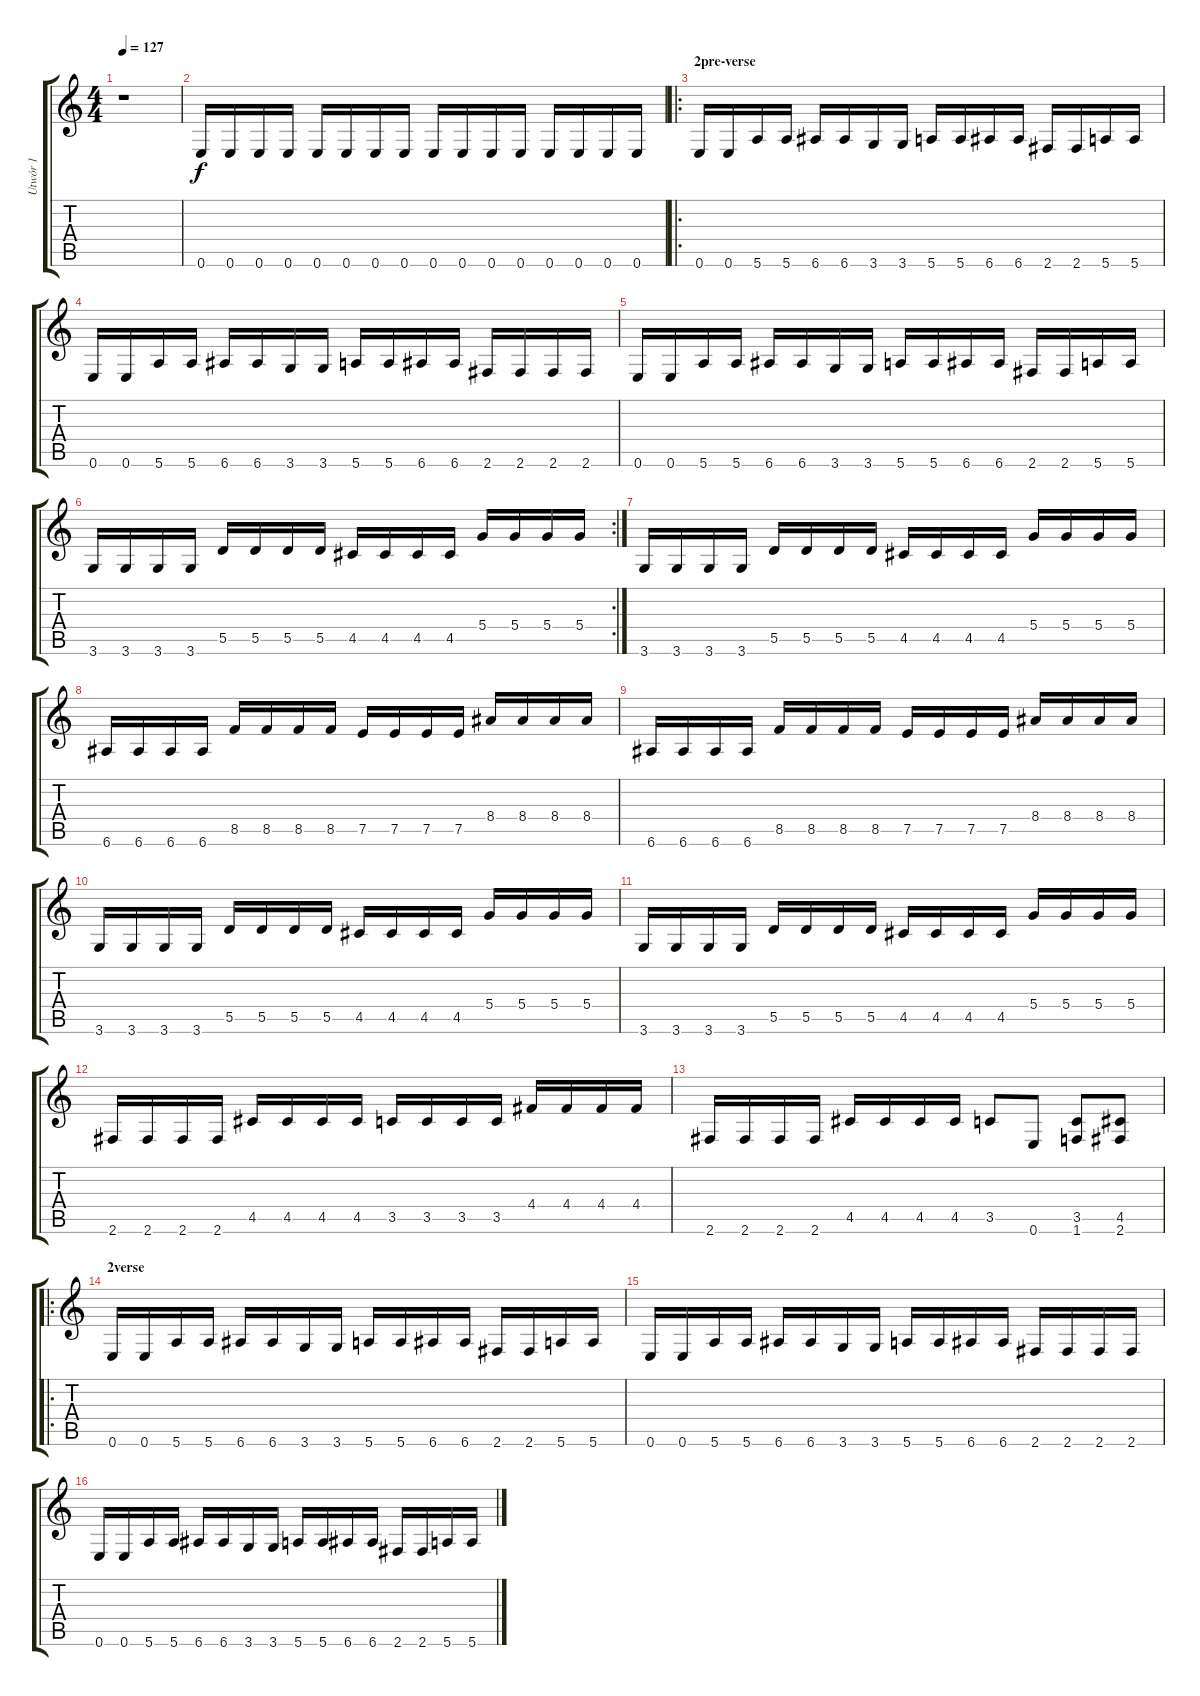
\track ("Utwór 1" "Utwór 1") {instrument acousticguitarnylon}
\staff {score tabs}
\tuning (E4 B3 G3 D3 A2 E2) {hide}
\ts (4 4)
\tempo 127
\clef g2
\ks c
r.1{dy f} |
0.6.16 0.6.16 0.6.16 0.6.16 0.6.16 0.6.16 0.6.16 0.6.16 0.6.16 0.6.16 0.6.16 0.6.16 0.6.16 0.6.16 0.6.16 0.6.16 |
\ro
\section ("" "2pre-verse")
0.6.16 0.6.16 5.6.16 5.6.16 6.6.16 6.6.16 3.6.16 3.6.16 5.6.16 5.6.16 6.6.16 6.6.16 2.6.16 2.6.16 5.6.16 5.6.16 |
0.6.16 0.6.16 5.6.16 5.6.16 6.6.16 6.6.16 3.6.16 3.6.16 5.6.16 5.6.16 6.6.16 6.6.16 2.6.16 2.6.16 2.6.16 2.6.16 |
0.6.16 0.6.16 5.6.16 5.6.16 6.6.16 6.6.16 3.6.16 3.6.16 5.6.16 5.6.16 6.6.16 6.6.16 2.6.16 2.6.16 5.6.16 5.6.16 |
\rc 2
3.6.16 3.6.16 3.6.16 3.6.16 5.5.16 5.5.16 5.5.16 5.5.16 4.5.16 4.5.16 4.5.16 4.5.16 5.4.16 5.4.16 5.4.16 5.4.16 |
3.6.16 3.6.16 3.6.16 3.6.16 5.5.16 5.5.16 5.5.16 5.5.16 4.5.16 4.5.16 4.5.16 4.5.16 5.4.16 5.4.16 5.4.16 5.4.16 |
6.6.16 6.6.16 6.6.16 6.6.16 8.5.16 8.5.16 8.5.16 8.5.16 7.5.16 7.5.16 7.5.16 7.5.16 8.4.16 8.4.16 8.4.16 8.4.16 |
6.6.16 6.6.16 6.6.16 6.6.16 8.5.16 8.5.16 8.5.16 8.5.16 7.5.16 7.5.16 7.5.16 7.5.16 8.4.16 8.4.16 8.4.16 8.4.16 |
3.6.16 3.6.16 3.6.16 3.6.16 5.5.16 5.5.16 5.5.16 5.5.16 4.5.16 4.5.16 4.5.16 4.5.16 5.4.16 5.4.16 5.4.16 5.4.16 |
3.6.16 3.6.16 3.6.16 3.6.16 5.5.16 5.5.16 5.5.16 5.5.16 4.5.16 4.5.16 4.5.16 4.5.16 5.4.16 5.4.16 5.4.16 5.4.16 |
2.6.16 2.6.16 2.6.16 2.6.16 4.5.16 4.5.16 4.5.16 4.5.16 3.5.16 3.5.16 3.5.16 3.5.16 4.4.16 4.4.16 4.4.16 4.4.16 |
2.6.16 2.6.16 2.6.16 2.6.16 4.5.16 4.5.16 4.5.16 4.5.16 3.5.8 0.6.8 (3.5 1.6).8 (4.5 2.6).8 |
\ro
\section ("" "2verse")
0.6.16 0.6.16 5.6.16 5.6.16 6.6.16 6.6.16 3.6.16 3.6.16 5.6.16 5.6.16 6.6.16 6.6.16 2.6.16 2.6.16 5.6.16 5.6.16 |
0.6.16 0.6.16 5.6.16 5.6.16 6.6.16 6.6.16 3.6.16 3.6.16 5.6.16 5.6.16 6.6.16 6.6.16 2.6.16 2.6.16 2.6.16 2.6.16 |
0.6.16 0.6.16 5.6.16 5.6.16 6.6.16 6.6.16 3.6.16 3.6.16 5.6.16 5.6.16 6.6.16 6.6.16 2.6.16 2.6.16 5.6.16 5.6.16
